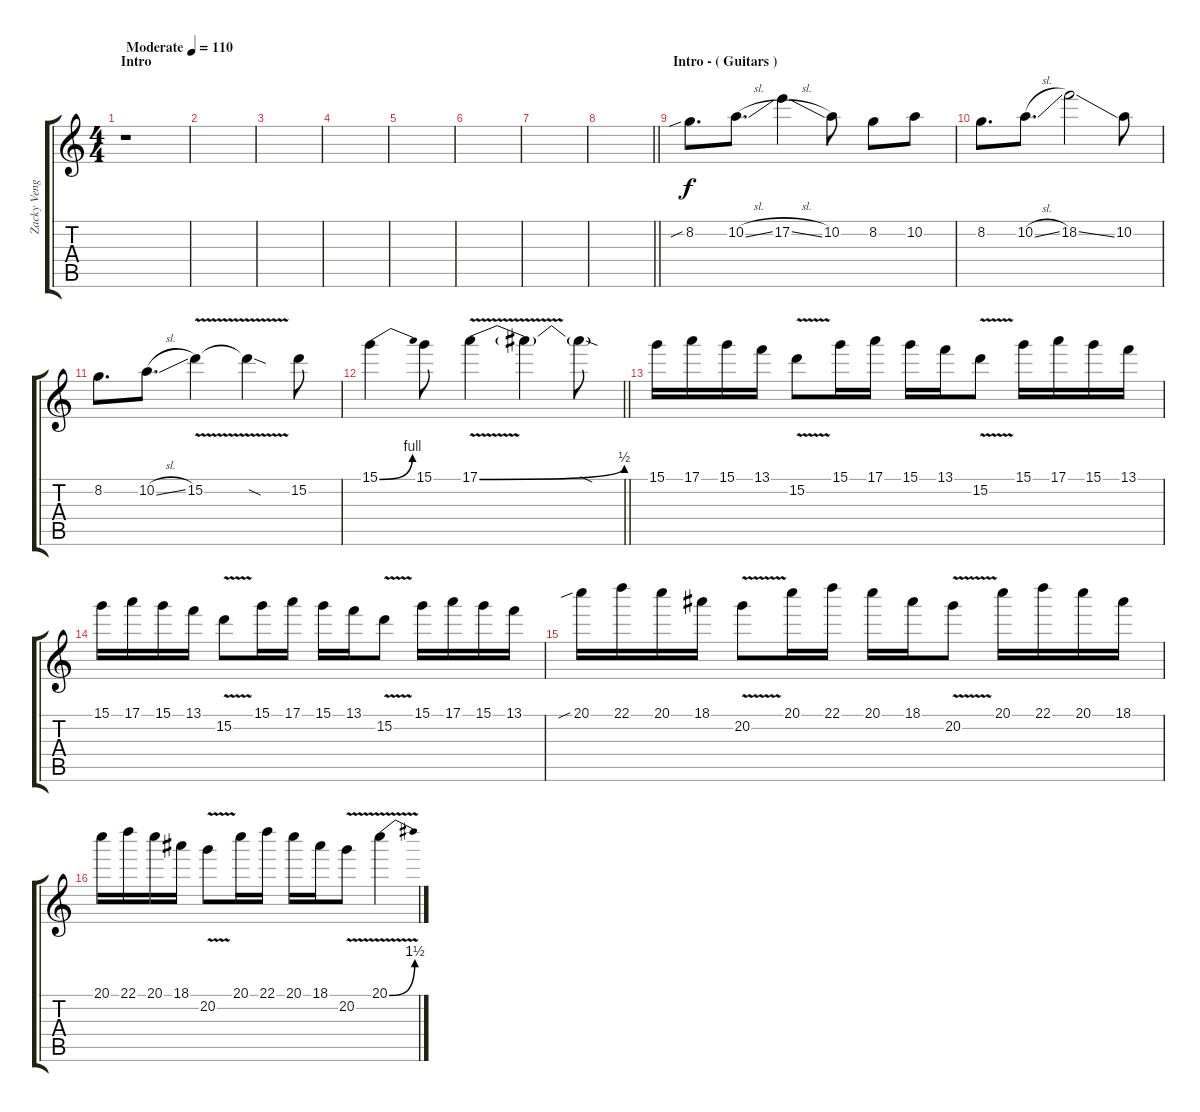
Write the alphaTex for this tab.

\track ("Zacky Vengeance - Lead" "Zacky Veng") {instrument overdrivenguitar}
\staff {score tabs}
\tuning (E4 B3 G3 D3 A2 D2) {hide}
\ts (4 4)
\section ("" "Intro ")
\tempo (110 "Moderate")
\clef g2
\ks c
r.1{dy f instrument overdrivenguitar} |
|
|
|
|
|
|
\barLineRight lightlight
|
\section ("" "Intro - ( Guitars ) ")
8.2{sib}.8{d volume 13 balance 16} 10.2{sl}.8{d} 17.2{sl}.4 10.2.8 8.2.8 10.2.8 |
8.2.8{d} 10.2{sl}.8{d} 18.2{ss}.2 10.2.8 |
8.2.8{d} 10.2{sl}.8{d} 15.2{v}.4 15.2{sod t}.4 15.2.8 |
\barLineRight lightlight
15.1{be (bend 0 0 60 4)}.4 15.1.8 17.1{be (bend 0 0 60 2) v}.4 17.1{t}.4 17.1{sod t}.8 |
15.1.16 17.1.16 15.1.16 13.1.16 15.2{v}.8 15.1.16 17.1.16 15.1.16 13.1.16 15.2{v}.8 15.1.16 17.1.16 15.1.16 13.1.16 |
15.1.16 17.1.16 15.1.16 13.1.16 15.2{v}.8 15.1.16 17.1.16 15.1.16 13.1.16 15.2{v}.8 15.1.16 17.1.16 15.1.16 13.1.16 |
20.1{sib}.16 22.1.16 20.1.16 18.1.16 20.2{v}.8 20.1.16 22.1.16 20.1.16 18.1.16 20.2{v}.8 20.1.16 22.1.16 20.1.16 18.1.16 |
20.1.16 22.1.16 20.1.16 18.1.16 20.2{v}.8 20.1.16 22.1.16 20.1.16 18.1.16 20.2{v}.8 20.1{be (bend 0 0 60 6) v}.4
